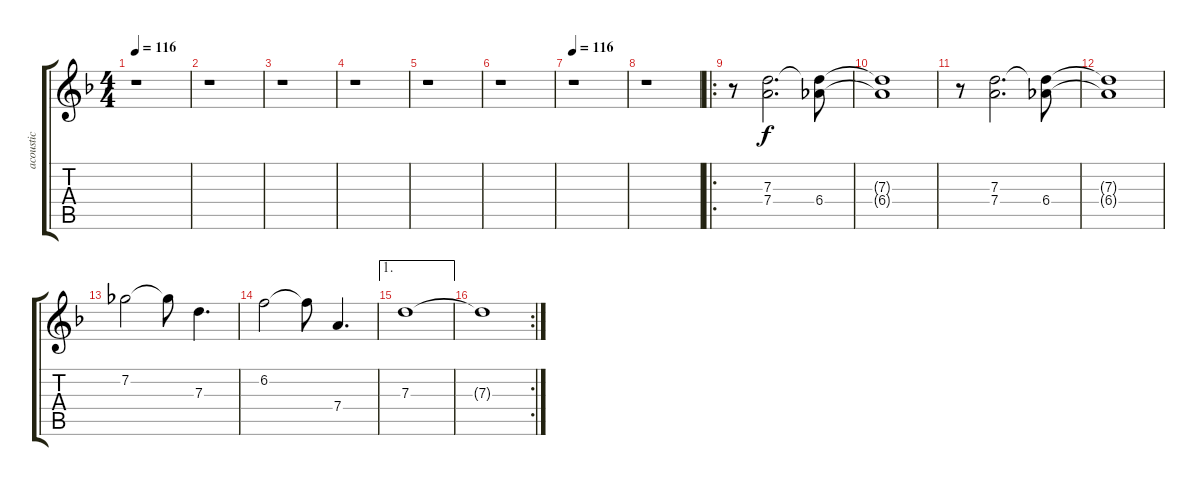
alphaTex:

\track ("acoustic" "acoustic") {instrument acousticguitarsteel}
\staff {score tabs}
\tuning (E4 B3 G3 D3 A2 E2) {hide}
\ts (4 4)
\tempo 116
\clef g2
\ks f
r.1{dy f} |
r.1 |
r.1 |
r.1 |
r.1 |
r.1 |
\tempo 116
r.1 |
r.1 |
\ro
r.8 (7.3 7.4).2{d} (7.3{t} 6.4).8 |
(7.3{t} 6.4{t}).1 |
r.8 (7.3 7.4).2{d} (7.3{t} 6.4).8 |
(7.3{t} 6.4{t}).1 |
7.2.2 7.2{t}.8 7.3.4{d} |
6.2.2 6.2{t}.8 7.4.4{d} |
\ae 1
7.3.1 |
\rc 2
7.3{t}.1
